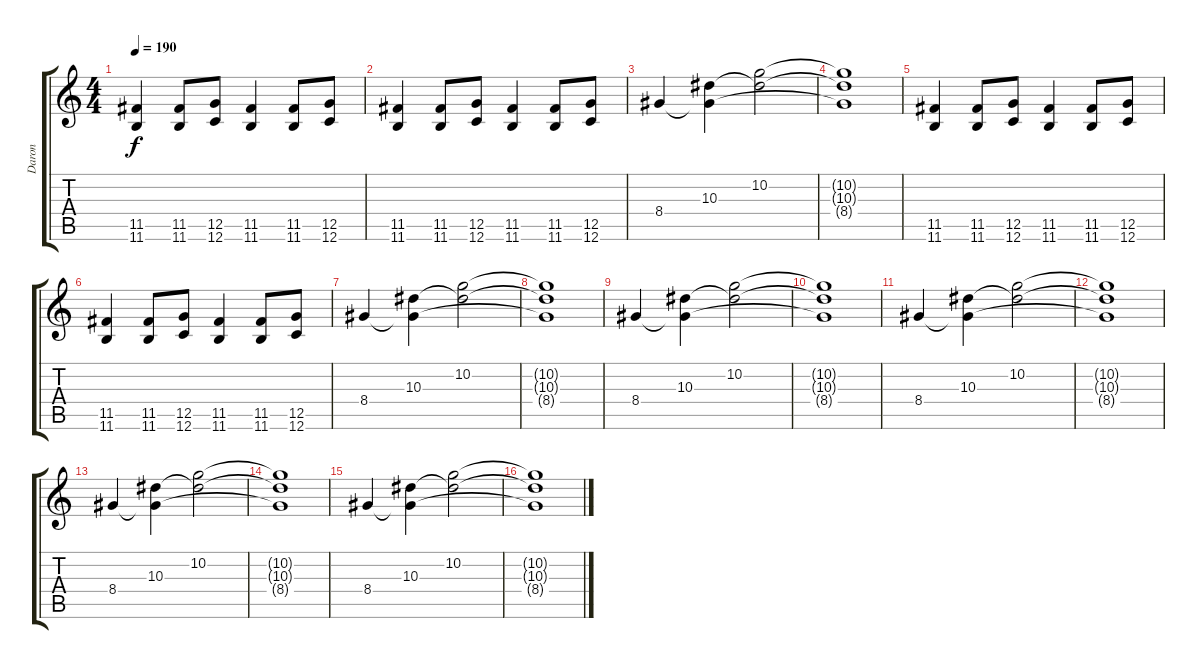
\track ("Daron" "Daron") {instrument distortionguitar}
\staff {score tabs}
\tuning (D4 A3 F3 C3 G2 C2) {hide}
\ts (4 4)
\tempo 190
\clef g2
\ks c
(11.5 11.6).4{dy f} (11.5 11.6).8 (12.5 12.6).8 (11.5 11.6).4 (11.5 11.6).8 (12.5 12.6).8 |
(11.5 11.6).4 (11.5 11.6).8 (12.5 12.6).8 (11.5 11.6).4 (11.5 11.6).8 (12.5 12.6).8 |
8.4.4 (10.3 8.4{t}).4 (10.2 10.3{t}).2 |
(10.2{t} 10.3{t} 8.4{t}).1 |
(11.5 11.6).4 (11.5 11.6).8 (12.5 12.6).8 (11.5 11.6).4 (11.5 11.6).8 (12.5 12.6).8 |
(11.5 11.6).4 (11.5 11.6).8 (12.5 12.6).8 (11.5 11.6).4 (11.5 11.6).8 (12.5 12.6).8 |
8.4.4 (10.3 8.4{t}).4 (10.2 10.3{t}).2 |
(10.2{t} 10.3{t} 8.4{t}).1 |
8.4.4 (10.3 8.4{t}).4 (10.2 10.3{t}).2 |
(10.2{t} 10.3{t} 8.4{t}).1 |
8.4.4 (10.3 8.4{t}).4 (10.2 10.3{t}).2 |
(10.2{t} 10.3{t} 8.4{t}).1 |
8.4.4 (10.3 8.4{t}).4 (10.2 10.3{t}).2 |
(10.2{t} 10.3{t} 8.4{t}).1 |
8.4.4 (10.3 8.4{t}).4 (10.2 10.3{t}).2 |
(10.2{t} 10.3{t} 8.4{t}).1
